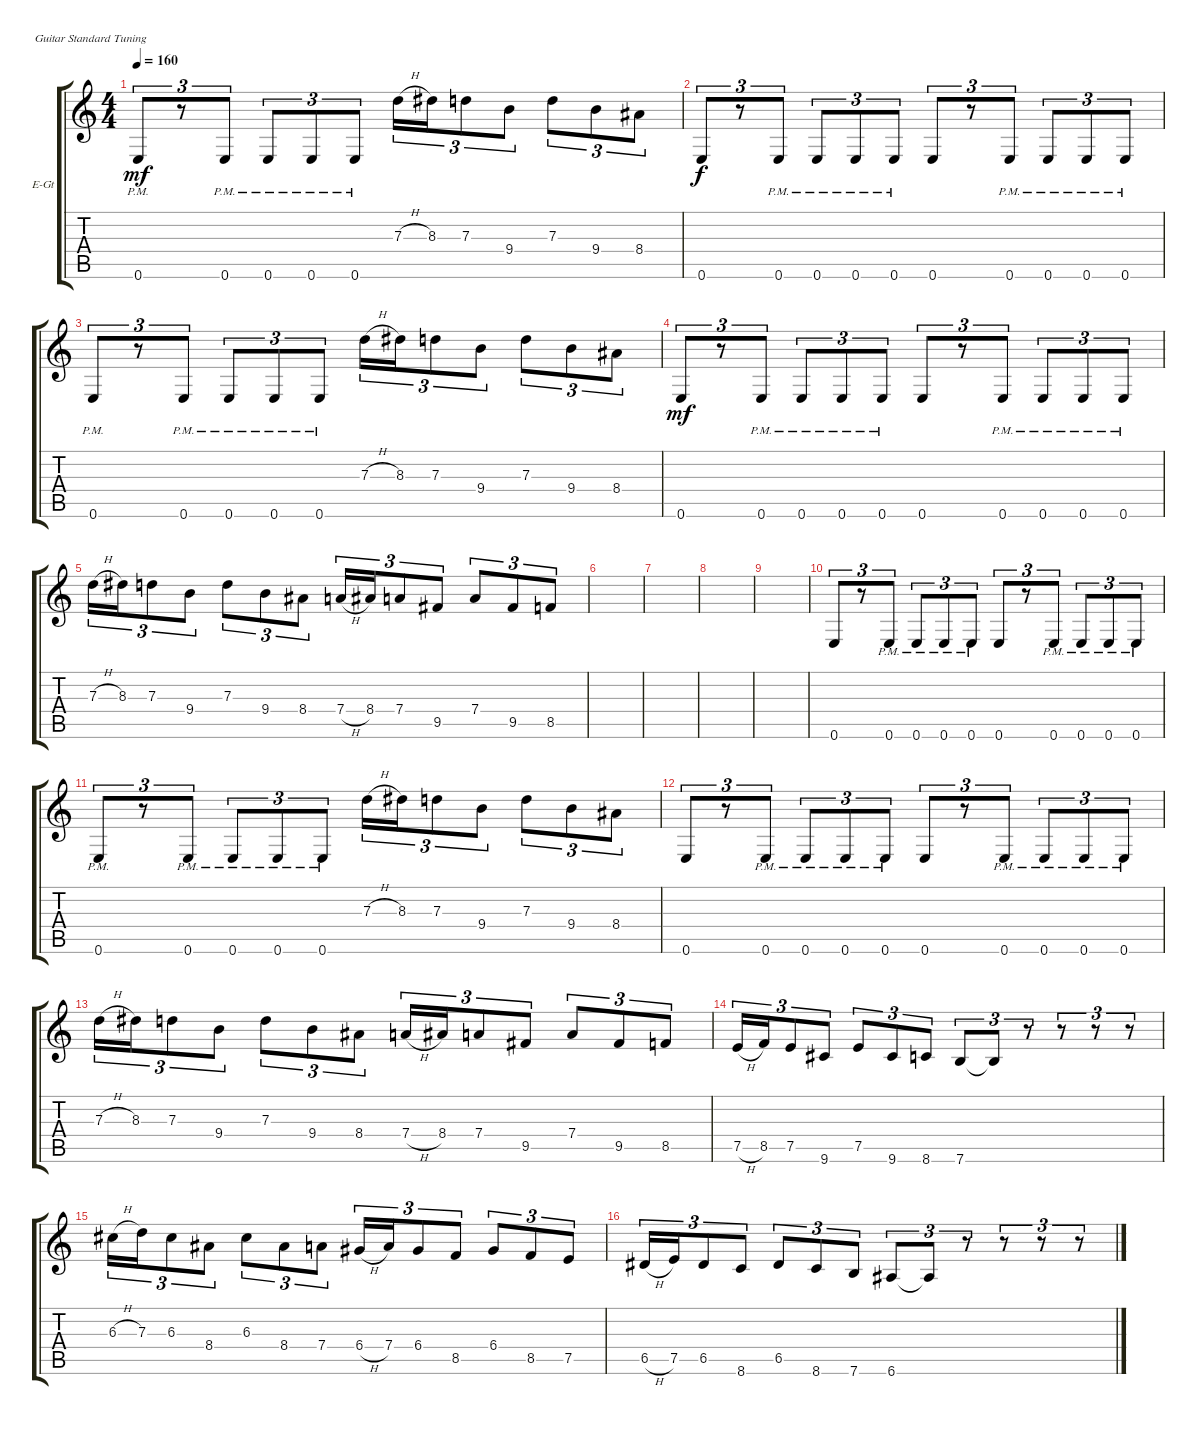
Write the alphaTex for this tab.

\defaultSystemsLayout 4
\bracketExtendMode groupsimilarinstruments
\firstSystemTrackNameOrientation horizontal
\otherSystemsTrackNameOrientation horizontal
\track ("Rhythm Guitar" "E-Gt") {instrument distortionguitar}
\staff {score tabs}
\tuning (E4 B3 G3 D3 A2 E2)
\ts (4 4)
\tempo 160
\clef g2
\ks c
0.6{pm}.8{tu (3 2) dy mf} r.8{tu (3 2)} 0.6{pm}.8{tu (3 2)} 0.6{pm}.8{tu (3 2)} 0.6{pm}.8{tu (3 2)} 0.6{pm}.8{tu (3 2)} 7.3{h}.16{tu (3 2)} 8.3.16{tu (3 2)} 7.3.8{tu (3 2)} 9.4.8{tu (3 2)} 7.3.8{tu (3 2)} 9.4.8{tu (3 2)} 8.4.8{tu (3 2)} |
0.6.8{tu (3 2) dy f} r.8{tu (3 2)} 0.6{pm}.8{tu (3 2)} 0.6{pm}.8{tu (3 2)} 0.6{pm}.8{tu (3 2)} 0.6{pm}.8{tu (3 2)} 0.6.8{tu (3 2)} r.8{tu (3 2)} 0.6{pm}.8{tu (3 2)} 0.6{pm}.8{tu (3 2)} 0.6{pm}.8{tu (3 2)} 0.6{pm}.8{tu (3 2)} |
0.6{pm}.8{tu (3 2)} r.8{tu (3 2)} 0.6{pm}.8{tu (3 2)} 0.6{pm}.8{tu (3 2)} 0.6{pm}.8{tu (3 2)} 0.6{pm}.8{tu (3 2)} 7.3{h}.16{tu (3 2)} 8.3.16{tu (3 2)} 7.3.8{tu (3 2)} 9.4.8{tu (3 2)} 7.3.8{tu (3 2)} 9.4.8{tu (3 2)} 8.4.8{tu (3 2)} |
0.6.8{tu (3 2) dy mf} r.8{tu (3 2)} 0.6{pm}.8{tu (3 2)} 0.6{pm}.8{tu (3 2)} 0.6{pm}.8{tu (3 2)} 0.6{pm}.8{tu (3 2)} 0.6.8{tu (3 2)} r.8{tu (3 2)} 0.6{pm}.8{tu (3 2)} 0.6{pm}.8{tu (3 2)} 0.6{pm}.8{tu (3 2)} 0.6{pm}.8{tu (3 2)} |
7.3{h}.16{tu (3 2)} 8.3.16{tu (3 2)} 7.3.8{tu (3 2)} 9.4.8{tu (3 2)} 7.3.8{tu (3 2)} 9.4.8{tu (3 2)} 8.4.8{tu (3 2)} 7.4{h}.16{tu (3 2)} 8.4.16{tu (3 2)} 7.4.8{tu (3 2)} 9.5.8{tu (3 2)} 7.4.8{tu (3 2)} 9.5.8{tu (3 2)} 8.5.8{tu (3 2)} |
|
|
|
|
0.6.8{tu (3 2)} r.8{tu (3 2)} 0.6{pm}.8{tu (3 2)} 0.6{pm}.8{tu (3 2)} 0.6{pm}.8{tu (3 2)} 0.6{pm}.8{tu (3 2)} 0.6.8{tu (3 2)} r.8{tu (3 2)} 0.6{pm}.8{tu (3 2)} 0.6{pm}.8{tu (3 2)} 0.6{pm}.8{tu (3 2)} 0.6{pm}.8{tu (3 2)} |
0.6{pm}.8{tu (3 2)} r.8{tu (3 2)} 0.6{pm}.8{tu (3 2)} 0.6{pm}.8{tu (3 2)} 0.6{pm}.8{tu (3 2)} 0.6{pm}.8{tu (3 2)} 7.3{h}.16{tu (3 2)} 8.3.16{tu (3 2)} 7.3.8{tu (3 2)} 9.4.8{tu (3 2)} 7.3.8{tu (3 2)} 9.4.8{tu (3 2)} 8.4.8{tu (3 2)} |
0.6.8{tu (3 2)} r.8{tu (3 2)} 0.6{pm}.8{tu (3 2)} 0.6{pm}.8{tu (3 2)} 0.6{pm}.8{tu (3 2)} 0.6{pm}.8{tu (3 2)} 0.6.8{tu (3 2)} r.8{tu (3 2)} 0.6{pm}.8{tu (3 2)} 0.6{pm}.8{tu (3 2)} 0.6{pm}.8{tu (3 2)} 0.6{pm}.8{tu (3 2)} |
7.3{h}.16{tu (3 2)} 8.3.16{tu (3 2)} 7.3.8{tu (3 2)} 9.4.8{tu (3 2)} 7.3.8{tu (3 2)} 9.4.8{tu (3 2)} 8.4.8{tu (3 2)} 7.4{h}.16{tu (3 2)} 8.4.16{tu (3 2)} 7.4.8{tu (3 2)} 9.5.8{tu (3 2)} 7.4.8{tu (3 2)} 9.5.8{tu (3 2)} 8.5.8{tu (3 2)} |
7.5{h}.16{tu (3 2)} 8.5.16{tu (3 2)} 7.5.8{tu (3 2)} 9.6.8{tu (3 2)} 7.5.8{tu (3 2)} 9.6.8{tu (3 2)} 8.6.8{tu (3 2)} 7.6.8{tu (3 2)} 7.6{t}.8{tu (3 2)} r.8{tu (3 2)} r.8{tu (3 2)} r.8{tu (3 2)} r.8{tu (3 2)} |
6.3{h}.16{tu (3 2)} 7.3.16{tu (3 2)} 6.3.8{tu (3 2)} 8.4.8{tu (3 2)} 6.3.8{tu (3 2)} 8.4.8{tu (3 2)} 7.4.8{tu (3 2)} 6.4{h}.16{tu (3 2)} 7.4.16{tu (3 2)} 6.4.8{tu (3 2)} 8.5.8{tu (3 2)} 6.4.8{tu (3 2)} 8.5.8{tu (3 2)} 7.5.8{tu (3 2)} |
6.5{h}.16{tu (3 2)} 7.5.16{tu (3 2)} 6.5.8{tu (3 2)} 8.6.8{tu (3 2)} 6.5.8{tu (3 2)} 8.6.8{tu (3 2)} 7.6.8{tu (3 2)} 6.6.8{tu (3 2)} 6.6{t}.8{tu (3 2)} r.8{tu (3 2)} r.8{tu (3 2)} r.8{tu (3 2)} r.8{tu (3 2)}
